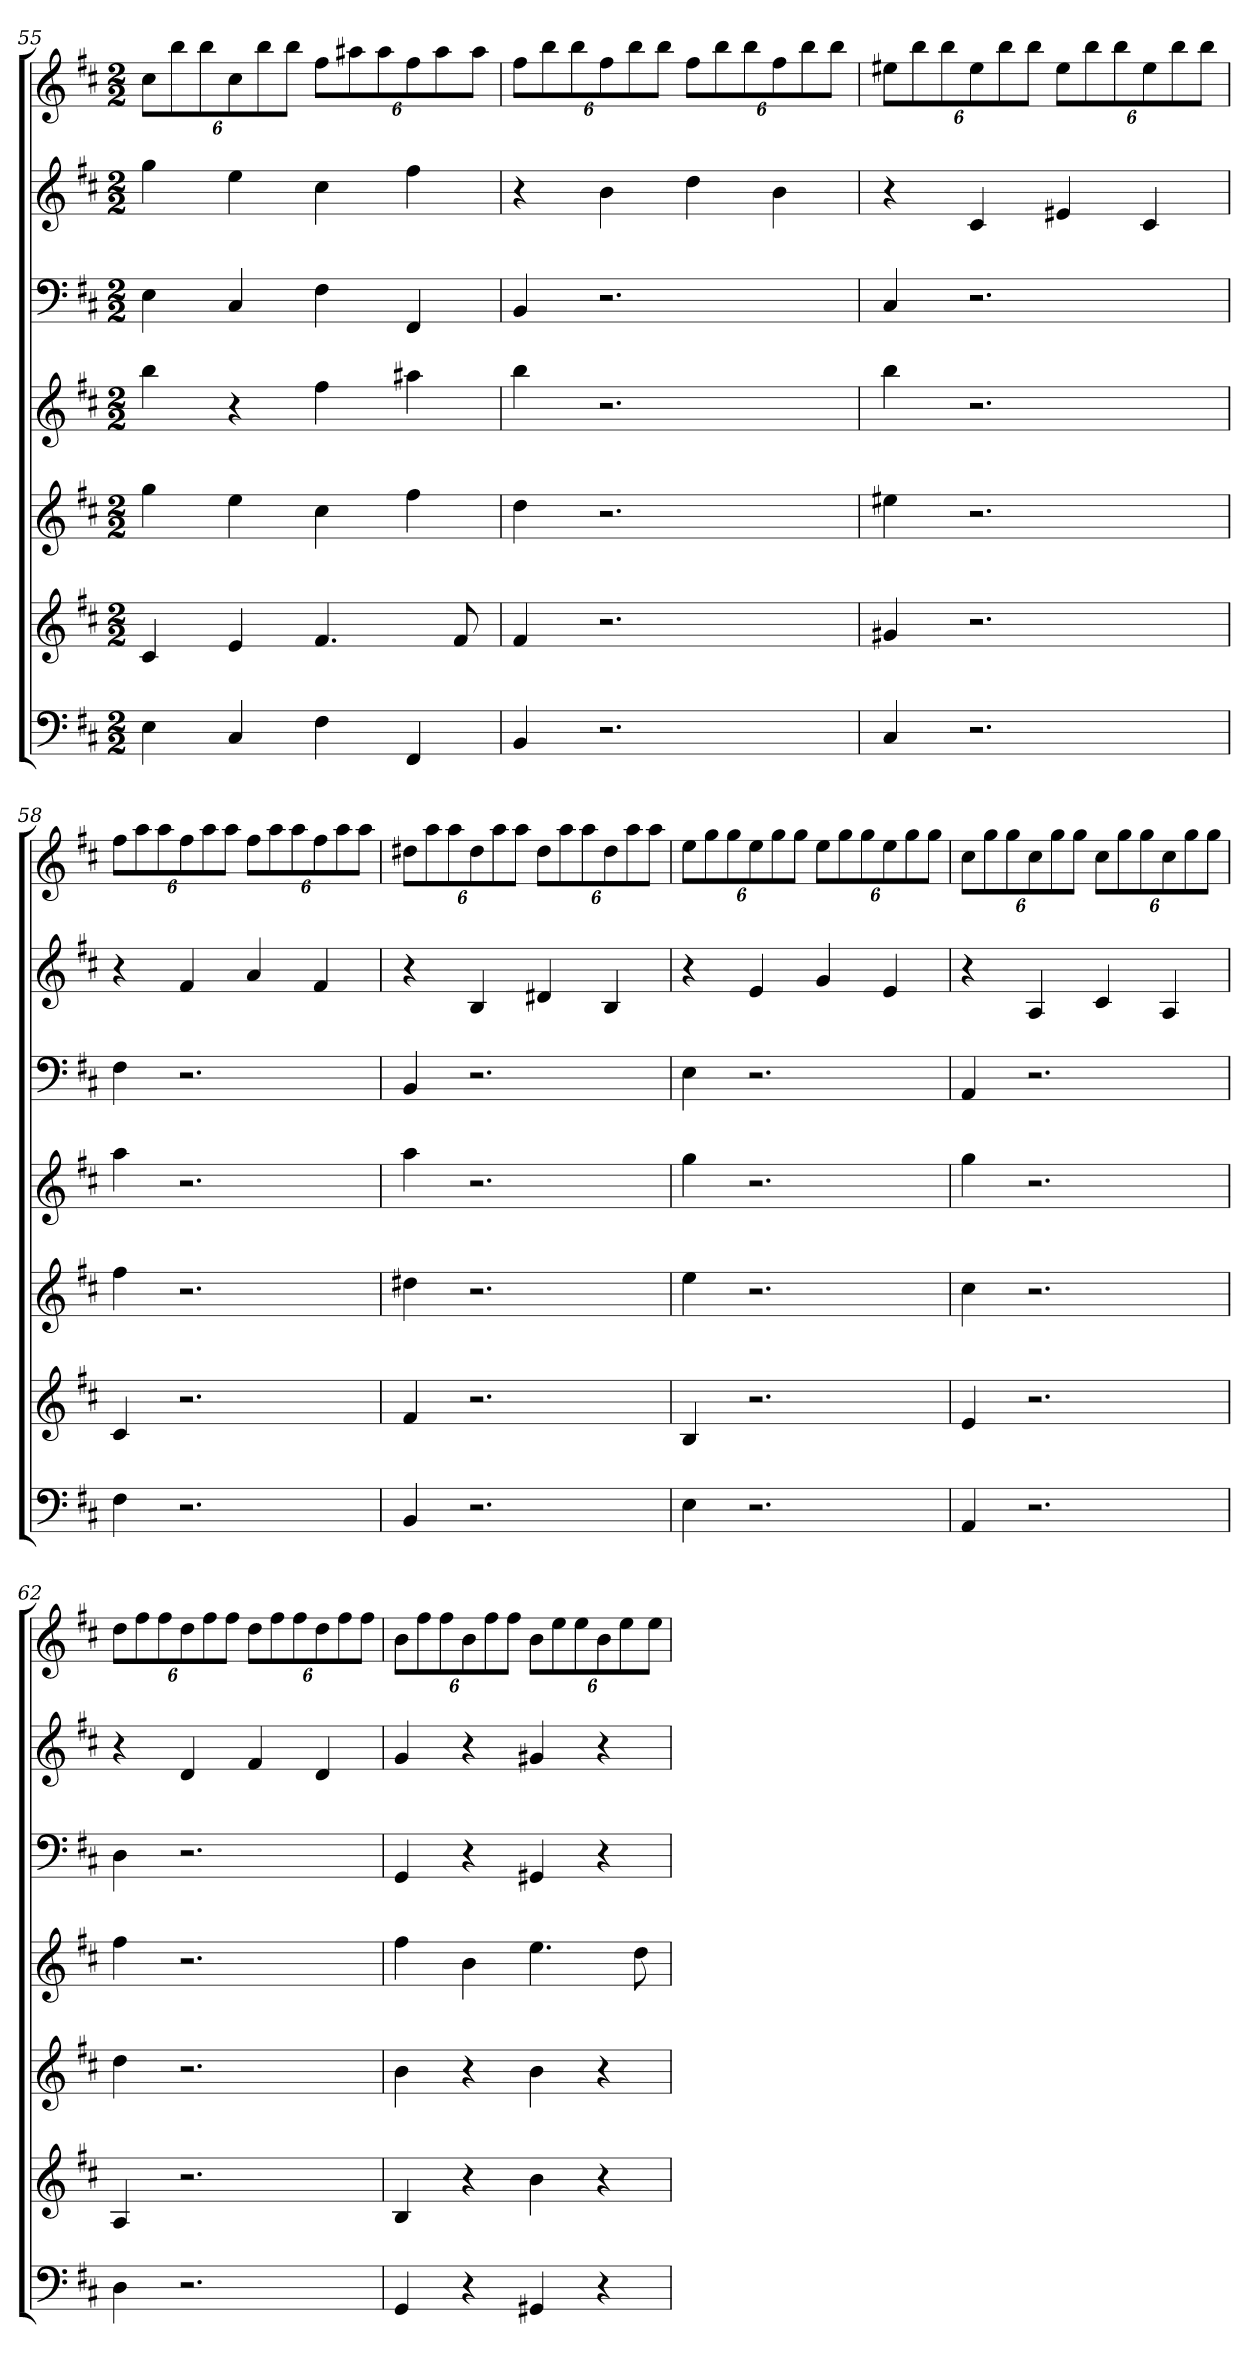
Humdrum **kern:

**kern	**kern	**kern	**kern	**kern	**kern	**kern
*part7	*part6	*part5	*part4	*part3	*part2	*part1
*staff7	*staff6	*staff5	*staff4	*staff3	*staff2	*staff1
*k[f#c#]	*k[f#c#]	*k[f#c#]	*k[f#c#]	*k[f#c#]	*k[f#c#]	*k[f#c#]
*D:	*D:	*D:	*D:	*D:	*D:	*D:
*M2/2	*M2/2	*M2/2	*M2/2	*M2/2	*M2/2	*M2/2
=55	=55	=55	=55	=55	=55	=55
4E	4c#	4gg	4bb	4E	4gg	12cc#L
.	.	.	.	.	.	12bb
.	.	.	.	.	.	12bb
4C#	4e	4ee	4r	4C#	4ee	12cc#
.	.	.	.	.	.	12bb
.	.	.	.	.	.	12bbJ
4F#	4.f#	4cc#	4ff#	4F#	4cc#	12ff#L
.	.	.	.	.	.	12aa#X
.	.	.	.	.	.	12aa#
4FF#	.	4ff#	4aa#X	4FF#	4ff#	12ff#
.	.	.	.	.	.	12aa#
.	8f#	.	.	.	.	.
.	.	.	.	.	.	12aa#J
=56	=56	=56	=56	=56	=56	=56
4BB	4f#	4dd	4bb	4BB	4r	12ff#L
.	.	.	.	.	.	12bb
.	.	.	.	.	.	12bb
2.r	2.r	2.r	2.r	2.r	4b	12ff#
.	.	.	.	.	.	12bb
.	.	.	.	.	.	12bbJ
.	.	.	.	.	4dd	12ff#L
.	.	.	.	.	.	12bb
.	.	.	.	.	.	12bb
.	.	.	.	.	4b	12ff#
.	.	.	.	.	.	12bb
.	.	.	.	.	.	12bbJ
=57	=57	=57	=57	=57	=57	=57
4C#	4g#X	4ee#X	4bb	4C#	4r	12ee#XL
.	.	.	.	.	.	12bb
.	.	.	.	.	.	12bb
2.r	2.r	2.r	2.r	2.r	4c#	12ee#
.	.	.	.	.	.	12bb
.	.	.	.	.	.	12bbJ
.	.	.	.	.	4e#X	12ee#L
.	.	.	.	.	.	12bb
.	.	.	.	.	.	12bb
.	.	.	.	.	4c#	12ee#
.	.	.	.	.	.	12bb
.	.	.	.	.	.	12bbJ
=58	=58	=58	=58	=58	=58	=58
4F#	4c#	4ff#	4aa	4F#	4r	12ff#L
.	.	.	.	.	.	12aa
.	.	.	.	.	.	12aa
2.r	2.r	2.r	2.r	2.r	4f#	12ff#
.	.	.	.	.	.	12aa
.	.	.	.	.	.	12aaJ
.	.	.	.	.	4a	12ff#L
.	.	.	.	.	.	12aa
.	.	.	.	.	.	12aa
.	.	.	.	.	4f#	12ff#
.	.	.	.	.	.	12aa
.	.	.	.	.	.	12aaJ
=59	=59	=59	=59	=59	=59	=59
4BB	4f#	4dd#X	4aa	4BB	4r	12dd#XL
.	.	.	.	.	.	12aa
.	.	.	.	.	.	12aa
2.r	2.r	2.r	2.r	2.r	4B	12dd#
.	.	.	.	.	.	12aa
.	.	.	.	.	.	12aaJ
.	.	.	.	.	4d#X	12dd#L
.	.	.	.	.	.	12aa
.	.	.	.	.	.	12aa
.	.	.	.	.	4B	12dd#
.	.	.	.	.	.	12aa
.	.	.	.	.	.	12aaJ
=60	=60	=60	=60	=60	=60	=60
4E	4B	4ee	4gg	4E	4r	12eeL
.	.	.	.	.	.	12gg
.	.	.	.	.	.	12gg
2.r	2.r	2.r	2.r	2.r	4e	12ee
.	.	.	.	.	.	12gg
.	.	.	.	.	.	12ggJ
.	.	.	.	.	4g	12eeL
.	.	.	.	.	.	12gg
.	.	.	.	.	.	12gg
.	.	.	.	.	4e	12ee
.	.	.	.	.	.	12gg
.	.	.	.	.	.	12ggJ
=61	=61	=61	=61	=61	=61	=61
4AA	4e	4cc#	4gg	4AA	4r	12cc#L
.	.	.	.	.	.	12gg
.	.	.	.	.	.	12gg
2.r	2.r	2.r	2.r	2.r	4A	12cc#
.	.	.	.	.	.	12gg
.	.	.	.	.	.	12ggJ
.	.	.	.	.	4c#	12cc#L
.	.	.	.	.	.	12gg
.	.	.	.	.	.	12gg
.	.	.	.	.	4A	12cc#
.	.	.	.	.	.	12gg
.	.	.	.	.	.	12ggJ
=62	=62	=62	=62	=62	=62	=62
4D	4A	4dd	4ff#	4D	4r	12ddL
.	.	.	.	.	.	12ff#
.	.	.	.	.	.	12ff#
2.r	2.r	2.r	2.r	2.r	4d	12dd
.	.	.	.	.	.	12ff#
.	.	.	.	.	.	12ff#J
.	.	.	.	.	4f#	12ddL
.	.	.	.	.	.	12ff#
.	.	.	.	.	.	12ff#
.	.	.	.	.	4d	12dd
.	.	.	.	.	.	12ff#
.	.	.	.	.	.	12ff#J
=63	=63	=63	=63	=63	=63	=63
4GG	4B	4b	4ff#	4GG	4g	12bL
.	.	.	.	.	.	12ff#
.	.	.	.	.	.	12ff#
4r	4r	4r	4b	4r	4r	12b
.	.	.	.	.	.	12ff#
.	.	.	.	.	.	12ff#J
4GG#X	4b	4b	4.ee	4GG#X	4g#X	12bL
.	.	.	.	.	.	12ee
.	.	.	.	.	.	12ee
4r	4r	4r	.	4r	4r	12b
.	.	.	.	.	.	12ee
.	.	.	8dd	.	.	.
.	.	.	.	.	.	12eeJ
=	=	=	=	=	=	=
*-	*-	*-	*-	*-	*-	*-
